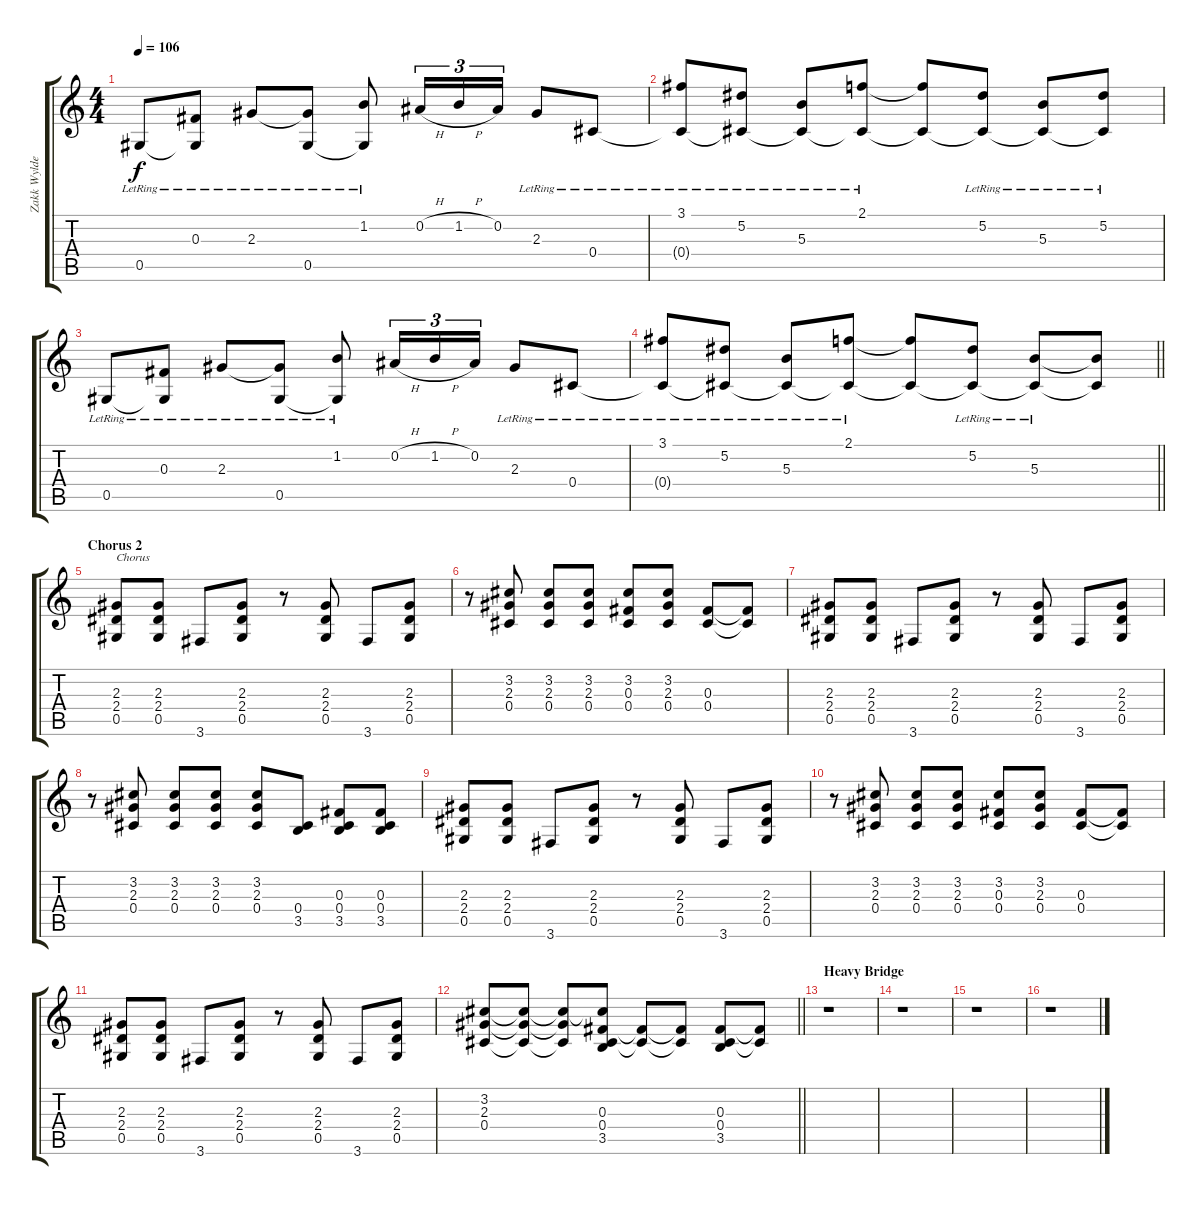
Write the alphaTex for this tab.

\track ("Zakk Wylde (ACOUSTIC)" "Zakk Wylde") {instrument acousticguitarsteel}
\staff {score tabs}
\tuning (Eb4 Bb3 Gb3 Db3 Ab2 Eb2) {hide}
\ts (4 4)
\tempo 106
\clef g2
\ks c
0.5{lr}.8{dy f} (0.3{lr} 0.5{t}).8 2.3{lr}.8 (2.3{t} 0.5{lr}).8 (1.2{lr} 0.5{t}).8 0.2{h}.16{tu (3 2)} 1.2{h}.16{tu (3 2)} 0.2.16{tu (3 2)} 2.3{lr}.8 0.4{lr}.8 |
(3.1{lr} 0.4{t}).8 (5.2{lr} 0.4{t}).8 (5.3{lr} 0.4{t}).8 (2.1{lr} 0.4{t}).8 (2.1{t} 0.4{t}).8 (5.2{lr} 0.4{t}).8 (5.3{lr} 0.4{t}).8 (5.2{lr} 0.4{t}).8 |
0.5{lr}.8 (0.3{lr} 0.5{t}).8 2.3{lr}.8 (2.3{t} 0.5{lr}).8 (1.2{lr} 0.5{t}).8 0.2{h}.16{tu (3 2)} 1.2{h}.16{tu (3 2)} 0.2.16{tu (3 2)} 2.3{lr}.8 0.4{lr}.8 |
\barLineRight lightlight
(3.1{lr} 0.4{t}).8 (5.2{lr} 0.4{t}).8 (5.3{lr} 0.4{t}).8 (2.1{lr} 0.4{t}).8 (2.1{t} 0.4{t}).8 (5.2{lr} 0.4{t}).8 (5.3{lr} 0.4{t}).8 (5.3{t} 0.4{t}).8 |
\section ("" "Chorus 2")
(2.3 2.4 0.5).8{txt "Chorus"} (2.3 2.4 0.5).8 3.6.8 (2.3 2.4 0.5).8 r.8 (2.3 2.4 0.5).8 3.6.8 (2.3 2.4 0.5).8 |
r.8 (3.2 2.3 0.4).8 (3.2 2.3 0.4).8 (3.2 2.3 0.4).8 (3.2 0.3 0.4).8 (3.2 2.3 0.4).8 (0.3 0.4).8 (0.3{t} 0.4{t}).8 |
(2.3 2.4 0.5).8 (2.3 2.4 0.5).8 3.6.8 (2.3 2.4 0.5).8 r.8 (2.3 2.4 0.5).8 3.6.8 (2.3 2.4 0.5).8 |
r.8 (3.2 2.3 0.4).8 (3.2 2.3 0.4).8 (3.2 2.3 0.4).8 (3.2 2.3 0.4).8 (0.4 3.5).8 (0.3 0.4 3.5).8 (0.3 0.4 3.5).8 |
(2.3 2.4 0.5).8 (2.3 2.4 0.5).8 3.6.8 (2.3 2.4 0.5).8 r.8 (2.3 2.4 0.5).8 3.6.8 (2.3 2.4 0.5).8 |
r.8 (3.2 2.3 0.4).8 (3.2 2.3 0.4).8 (3.2 2.3 0.4).8 (3.2 0.3 0.4).8 (3.2 2.3 0.4).8 (0.3 0.4).8 (0.3{t} 0.4{t}).8 |
(2.3 2.4 0.5).8 (2.3 2.4 0.5).8 3.6.8 (2.3 2.4 0.5).8 r.8 (2.3 2.4 0.5).8 3.6.8 (2.3 2.4 0.5).8 |
\barLineRight lightlight
(3.2 2.3 0.4).8 (3.2{t} 2.3{t} 0.4{t}).8 (3.2{t} 2.3{t} 0.4{t}).8 (3.2{t} 0.3 0.4 3.5).8 (0.3{t} 0.4{t}).8 (0.3{t} 0.4{t}).8 (0.3 0.4 3.5).8 (0.3{t} 0.4{t}).8 |
\section ("" "Heavy Bridge")
r.1 |
r.1 |
r.1 |
r.1
